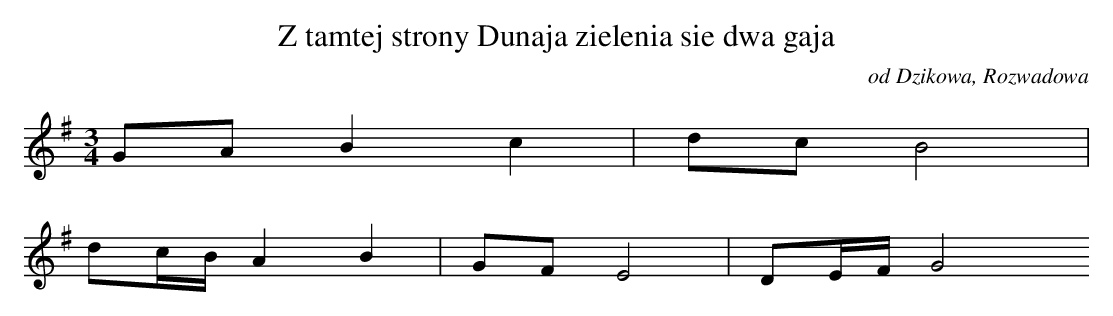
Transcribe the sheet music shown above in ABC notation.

X:1
T: Z tamtej strony Dunaja zielenia sie dwa gaja
O: od Dzikowa, Rozwadowa
M: 3/4
L: 1/16
K: G
G2A2B4c4 | d2c2B8 |
d2cBA4B4 | G2F2E8 | D2EFG8
